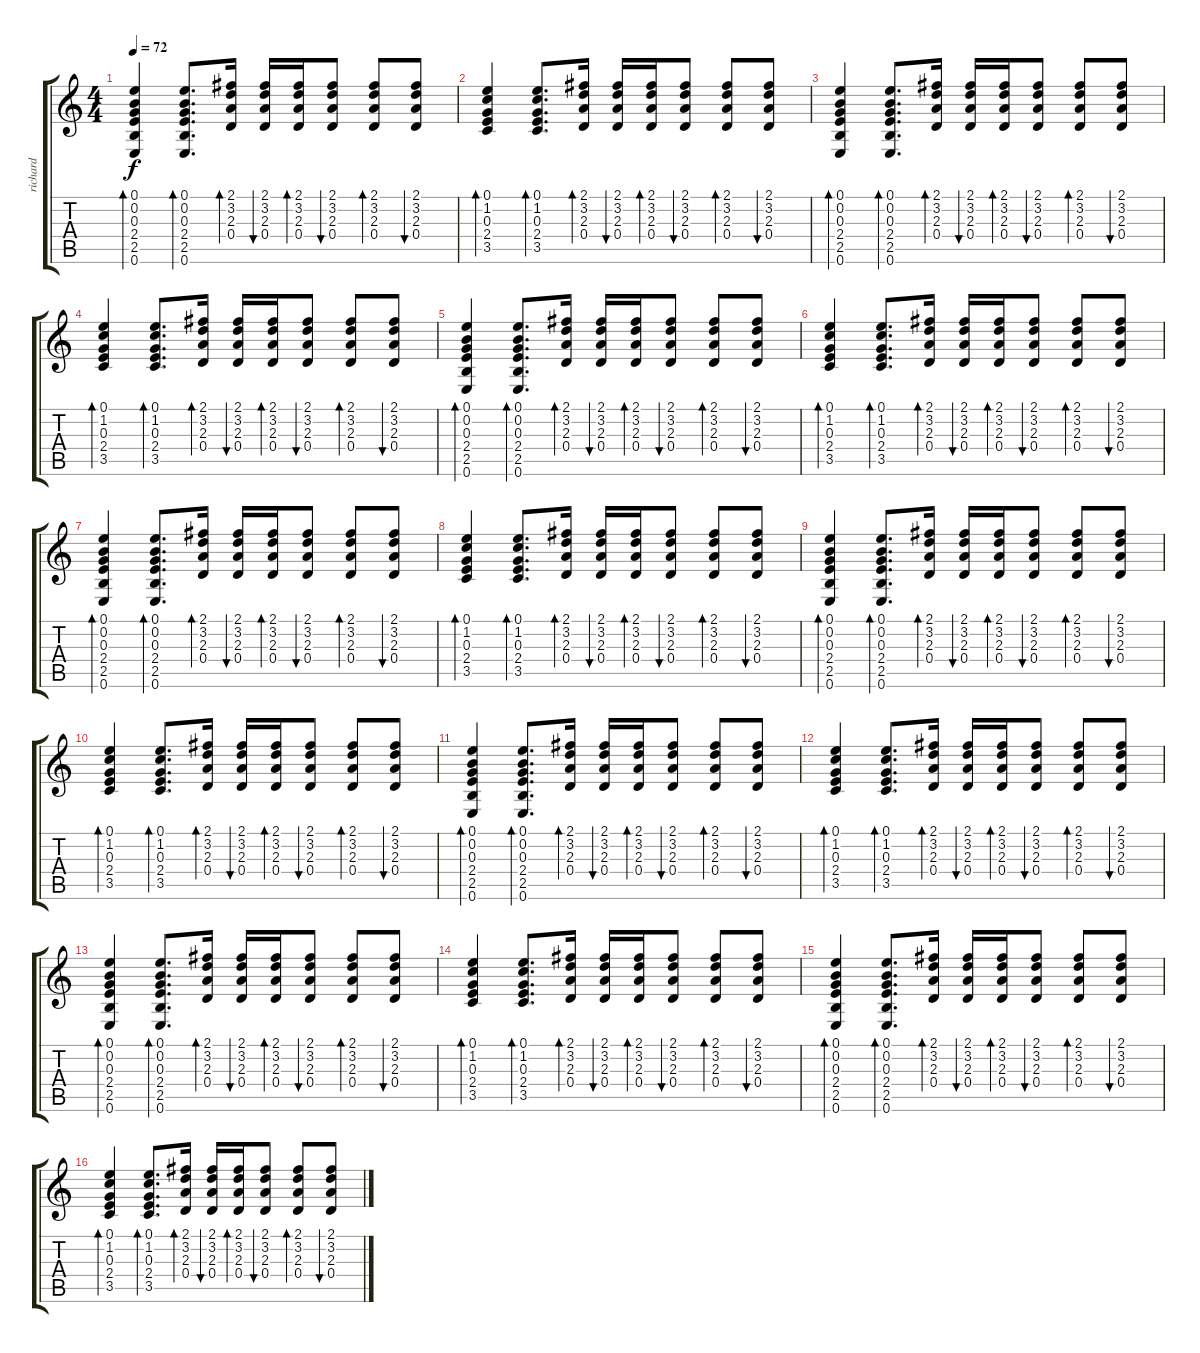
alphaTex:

\track ("richard" "richard") {instrument acousticguitarsteel}
\staff {score tabs}
\tuning (E4 B3 G3 D3 A2 E2) {hide}
\ts (4 4)
\tempo 72
\clef g2
\ks c
(0.1 0.2 0.3 2.4 2.5 0.6).4{bd 60 dy f} (0.1 0.2 0.3 2.4 2.5 0.6).8{d bd 60} (2.1 3.2 2.3 0.4).16{bd 60} (2.1 3.2 2.3 0.4).16{bu 60} (2.1 3.2 2.3 0.4).16{bd 60} (2.1 3.2 2.3 0.4).8{bu 60} (2.1 3.2 2.3 0.4).8{bd 60} (2.1 3.2 2.3 0.4).8{bu 60} |
(0.1 1.2 0.3 2.4 3.5).4{bd 60} (0.1 1.2 0.3 2.4 3.5).8{d bd 60} (2.1 3.2 2.3 0.4).16{bd 60} (2.1 3.2 2.3 0.4).16{bu 60} (2.1 3.2 2.3 0.4).16{bd 60} (2.1 3.2 2.3 0.4).8{bu 60} (2.1 3.2 2.3 0.4).8{bd 60} (2.1 3.2 2.3 0.4).8{bu 60} |
(0.1 0.2 0.3 2.4 2.5 0.6).4{bd 60} (0.1 0.2 0.3 2.4 2.5 0.6).8{d bd 60} (2.1 3.2 2.3 0.4).16{bd 60} (2.1 3.2 2.3 0.4).16{bu 60} (2.1 3.2 2.3 0.4).16{bd 60} (2.1 3.2 2.3 0.4).8{bu 60} (2.1 3.2 2.3 0.4).8{bd 60} (2.1 3.2 2.3 0.4).8{bu 60} |
(0.1 1.2 0.3 2.4 3.5).4{bd 60} (0.1 1.2 0.3 2.4 3.5).8{d bd 60} (2.1 3.2 2.3 0.4).16{bd 60} (2.1 3.2 2.3 0.4).16{bu 60} (2.1 3.2 2.3 0.4).16{bd 60} (2.1 3.2 2.3 0.4).8{bu 60} (2.1 3.2 2.3 0.4).8{bd 60} (2.1 3.2 2.3 0.4).8{bu 60} |
(0.1 0.2 0.3 2.4 2.5 0.6).4{bd 60} (0.1 0.2 0.3 2.4 2.5 0.6).8{d bd 60} (2.1 3.2 2.3 0.4).16{bd 60} (2.1 3.2 2.3 0.4).16{bu 60} (2.1 3.2 2.3 0.4).16{bd 60} (2.1 3.2 2.3 0.4).8{bu 60} (2.1 3.2 2.3 0.4).8{bd 60} (2.1 3.2 2.3 0.4).8{bu 60} |
(0.1 1.2 0.3 2.4 3.5).4{bd 60} (0.1 1.2 0.3 2.4 3.5).8{d bd 60} (2.1 3.2 2.3 0.4).16{bd 60} (2.1 3.2 2.3 0.4).16{bu 60} (2.1 3.2 2.3 0.4).16{bd 60} (2.1 3.2 2.3 0.4).8{bu 60} (2.1 3.2 2.3 0.4).8{bd 60} (2.1 3.2 2.3 0.4).8{bu 60} |
(0.1 0.2 0.3 2.4 2.5 0.6).4{bd 60} (0.1 0.2 0.3 2.4 2.5 0.6).8{d bd 60} (2.1 3.2 2.3 0.4).16{bd 60} (2.1 3.2 2.3 0.4).16{bu 60} (2.1 3.2 2.3 0.4).16{bd 60} (2.1 3.2 2.3 0.4).8{bu 60} (2.1 3.2 2.3 0.4).8{bd 60} (2.1 3.2 2.3 0.4).8{bu 60} |
(0.1 1.2 0.3 2.4 3.5).4{bd 60} (0.1 1.2 0.3 2.4 3.5).8{d bd 60} (2.1 3.2 2.3 0.4).16{bd 60} (2.1 3.2 2.3 0.4).16{bu 60} (2.1 3.2 2.3 0.4).16{bd 60} (2.1 3.2 2.3 0.4).8{bu 60} (2.1 3.2 2.3 0.4).8{bd 60} (2.1 3.2 2.3 0.4).8{bu 60} |
(0.1 0.2 0.3 2.4 2.5 0.6).4{bd 60} (0.1 0.2 0.3 2.4 2.5 0.6).8{d bd 60} (2.1 3.2 2.3 0.4).16{bd 60} (2.1 3.2 2.3 0.4).16{bu 60} (2.1 3.2 2.3 0.4).16{bd 60} (2.1 3.2 2.3 0.4).8{bu 60} (2.1 3.2 2.3 0.4).8{bd 60} (2.1 3.2 2.3 0.4).8{bu 60} |
(0.1 1.2 0.3 2.4 3.5).4{bd 60} (0.1 1.2 0.3 2.4 3.5).8{d bd 60} (2.1 3.2 2.3 0.4).16{bd 60} (2.1 3.2 2.3 0.4).16{bu 60} (2.1 3.2 2.3 0.4).16{bd 60} (2.1 3.2 2.3 0.4).8{bu 60} (2.1 3.2 2.3 0.4).8{bd 60} (2.1 3.2 2.3 0.4).8{bu 60} |
(0.1 0.2 0.3 2.4 2.5 0.6).4{bd 60} (0.1 0.2 0.3 2.4 2.5 0.6).8{d bd 60} (2.1 3.2 2.3 0.4).16{bd 60} (2.1 3.2 2.3 0.4).16{bu 60} (2.1 3.2 2.3 0.4).16{bd 60} (2.1 3.2 2.3 0.4).8{bu 60} (2.1 3.2 2.3 0.4).8{bd 60} (2.1 3.2 2.3 0.4).8{bu 60} |
(0.1 1.2 0.3 2.4 3.5).4{bd 60} (0.1 1.2 0.3 2.4 3.5).8{d bd 60} (2.1 3.2 2.3 0.4).16{bd 60} (2.1 3.2 2.3 0.4).16{bu 60} (2.1 3.2 2.3 0.4).16{bd 60} (2.1 3.2 2.3 0.4).8{bu 60} (2.1 3.2 2.3 0.4).8{bd 60} (2.1 3.2 2.3 0.4).8{bu 60} |
(0.1 0.2 0.3 2.4 2.5 0.6).4{bd 60} (0.1 0.2 0.3 2.4 2.5 0.6).8{d bd 60} (2.1 3.2 2.3 0.4).16{bd 60} (2.1 3.2 2.3 0.4).16{bu 60} (2.1 3.2 2.3 0.4).16{bd 60} (2.1 3.2 2.3 0.4).8{bu 60} (2.1 3.2 2.3 0.4).8{bd 60} (2.1 3.2 2.3 0.4).8{bu 60} |
(0.1 1.2 0.3 2.4 3.5).4{bd 60} (0.1 1.2 0.3 2.4 3.5).8{d bd 60} (2.1 3.2 2.3 0.4).16{bd 60} (2.1 3.2 2.3 0.4).16{bu 60} (2.1 3.2 2.3 0.4).16{bd 60} (2.1 3.2 2.3 0.4).8{bu 60} (2.1 3.2 2.3 0.4).8{bd 60} (2.1 3.2 2.3 0.4).8{bu 60} |
(0.1 0.2 0.3 2.4 2.5 0.6).4{bd 60} (0.1 0.2 0.3 2.4 2.5 0.6).8{d bd 60} (2.1 3.2 2.3 0.4).16{bd 60} (2.1 3.2 2.3 0.4).16{bu 60} (2.1 3.2 2.3 0.4).16{bd 60} (2.1 3.2 2.3 0.4).8{bu 60} (2.1 3.2 2.3 0.4).8{bd 60} (2.1 3.2 2.3 0.4).8{bu 60} |
(0.1 1.2 0.3 2.4 3.5).4{bd 60} (0.1 1.2 0.3 2.4 3.5).8{d bd 60} (2.1 3.2 2.3 0.4).16{bd 60} (2.1 3.2 2.3 0.4).16{bu 60} (2.1 3.2 2.3 0.4).16{bd 60} (2.1 3.2 2.3 0.4).8{bu 60} (2.1 3.2 2.3 0.4).8{bd 60} (2.1 3.2 2.3 0.4).8{bu 60}
